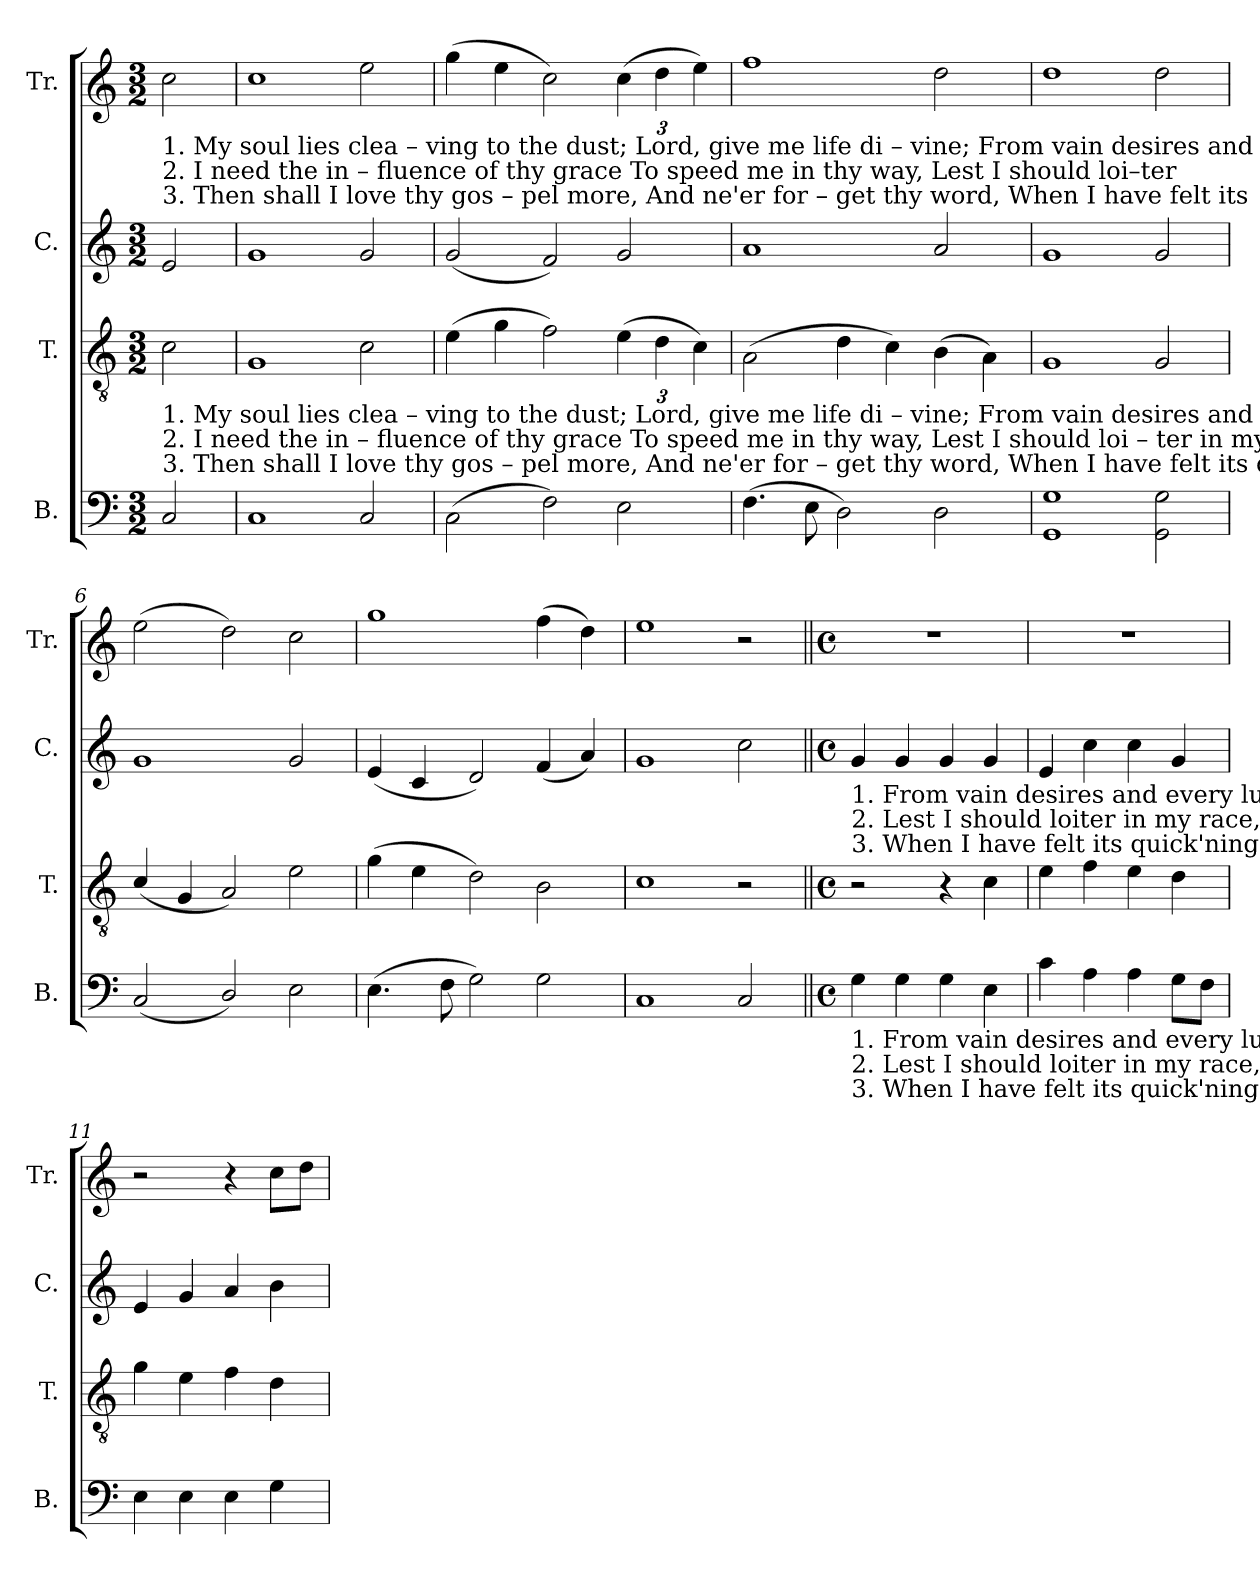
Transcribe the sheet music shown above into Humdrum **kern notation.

**kern	**kern	**kern	**kern
*part4	*part3	*part2	*part1
*staff4	*staff3	*staff2	*staff1
*I"B.	*I"T.	*I"C.	*I"Tr.
*I'B.	*I'T.	*I'C.	*I'Tr.
*clefF4	*clefGv2	*clefG2	*clefG2
*k[]	*k[]	*k[]	*k[]
*M3/2	*M3/2	*M3/2	*M3/2
*MM130	*MM130	*MM130	*MM130
=1	=1	=1	=1
!	!	!	!LO:TX:b:t=1. My  soul  lies  clea    –     ving           to                  the      dust; Lord, give         me     life               di   –   vine;                                                                                  From vain desires and
!	!	!	!LO:TX:b:t=2.  I    need  the   in       –    fluence       of                  thy      grace  To   speed       me     in                thy       way,                                                                                  Lest  I should  loi–ter
!	!	!	!LO:TX:b:t=3. Then shall  I    love           thy            gos      –        pel      more, And  ne'er        for  – get              thy       word,                                                                                When  I  have  felt its
!	!LO:TX:b:t=1. My  soul  lies  clea    –     ving           to                  the      dust; Lord, give         me     life               di   –   vine;                            From  vain  desires  and  every lust Turn off these eyes of	!	!
!	!LO:TX:b:t=2.  I    need  the   in       –    fluence       of                  thy      grace  To   speed       me     in                thy       way,                            Lest    I  should  loi – ter in my race, Or  turn  my  feet  a –	!	!
!	!LO:TX:b:t=3. Then shall  I    love           thy            gos      –        pel      more, And  ne'er        for  – get              thy       word,                         When I have felt its quick'ning power, To draw me near the	!	!
2C!/	2c!\	2e!/	2cc!\
=2	=2	=2	=2
1C!	1G!	1g!	1cc!
2C!/	2c!\	2g!/	2ee!\
=3	=3	=3	=3
(>2C!\	(>4e!\	(<2g!/	(>4gg!\
.	4g!\	.	4ee!\
2F!\)	2f!\)	2f!/)	2cc!\)
*	*Xbrackettup	*	*Xbrackettup
2E!\	(>6e!\	2g!/	(>6cc!\
.	6d!\	.	6dd!\
.	6c!\)	.	6ee!\)
=4	=4	=4	=4
(>4.F!\	(>2A!\	1a!	1ff!
8E!\	.	.	.
2D!\)	4d!\	.	.
.	4c!\)	.	.
2D!\	(>4B!\	2a!/	2dd!\
.	4A!\)	.	.
=5	=5	=5	=5
1GG! 1G!	1G!	1g!	1dd!
2GG!\ 2G!\	2G!/	2g!/	2dd!\
=6	=6	=6	=6
(<2C!/	(<4c!/	1g!	(>2ee!\
.	4G!/	.	.
2D!/)	2A!/)	.	2dd!\)
2E!\	2e!\	2g!/	2cc!\
=7	=7	=7	=7
(>4.E!\	(>4g!\	(<4e!/	1gg!
.	4e!\	4c!/	.
8F!\	.	.	.
2G!\)	2d!\)	2d!/)	.
2G!\	2B!\	(<4f!/	(>4ff!\
.	.	4a!/)	4dd!\)
=8	=8	=8	=8
1C!	1c!	1g!	1ee!
2C!/	2r	2cc!\	2r
=9||	=9||	=9||	=9||
*M4/4	*M4/4	*M4/4	*M4/4
*met(c)	*met(c)	*met(c)	*met(c)
!	!	!LO:TX:b:t=1. From  vain  desires  and every lust Turn off these eyes of   mine.   Turn	!
!	!	!LO:TX:b:t=2. Lest  I  should  loiter  in  my race,  Or  turn  my  feet   a  – stray.     Or	!
!	!	!LO:TX:b:t=3. When I have felt its quick'ning power To draw me near the Lord.     To	!
!LO:TX:b:t=1. From  vain  desires  and every lust Turn off these eyes of   mine.	!	!	!
!LO:TX:b:t=2. Lest  I  should  loiter  in  my race,  Or  turn  my  feet   a  – stray.	!	!	!
!LO:TX:b:t=3. When I have felt its quick'ning power To draw me near the Lord.	!	!	!
4G!\	2r	4g!/	1r
4G!\	.	4g!/	.
4G!\	4r	4g!/	.
4E!\	4c!\	4g!/	.
=10	=10	=10	=10
4c!\	4e!\	4e!/	1r
4A!\	4f!\	4cc!\	.
4A!\	4e!\	4cc!\	.
8G!\L	4d!\	4g!/	.
8F!\J	.	.	.
=11	=11	=11	=11
4E!\	4g!\	4e!/	2r
4E!\	4e!\	4g!/	.
4E!\	4f!\	4a!/	4r
4G!\	4d!\	4b!\	8cc!\L
.	.	.	8dd!\J
=	=	=	=
*-	*-	*-	*-
